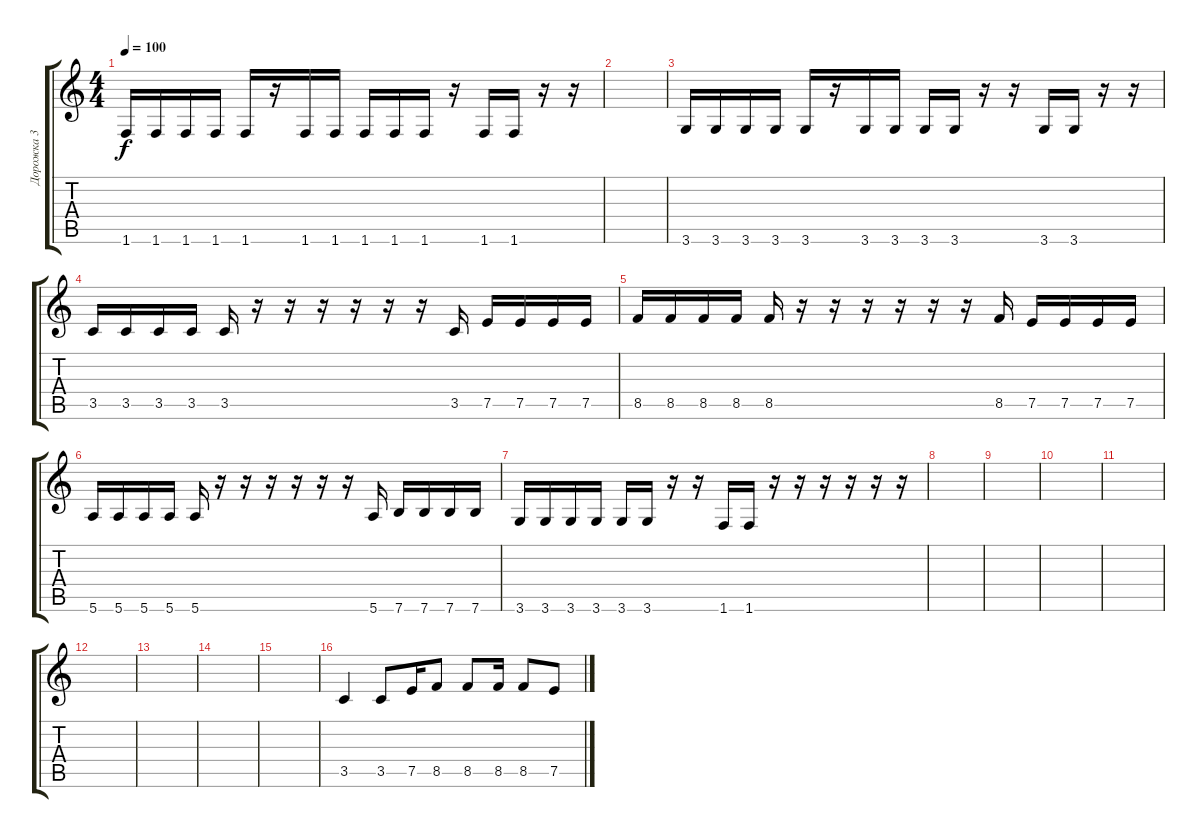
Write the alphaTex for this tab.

\track ("Дорожка 3" "Дорожка 3") {instrument electricbasspick}
\staff {score tabs}
\tuning (E4 B3 G3 D3 A2 E2) {hide}
\ts (4 4)
\tempo 100
\clef g2
\ks c
1.6.16{dy f} 1.6.16 1.6.16 1.6.16 1.6.16 r.16 1.6.16 1.6.16 1.6.16 1.6.16 1.6.16 r.16 1.6.16 1.6.16 r.16 r.16 |
|
3.6.16 3.6.16 3.6.16 3.6.16 3.6.16 r.16 3.6.16 3.6.16 3.6.16 3.6.16 r.16 r.16 3.6.16 3.6.16 r.16 r.16 |
3.5.16 3.5.16 3.5.16 3.5.16 3.5.16 r.16 r.16 r.16 r.16 r.16 r.16 3.5.16 7.5.16 7.5.16 7.5.16 7.5.16 |
8.5.16 8.5.16 8.5.16 8.5.16 8.5.16 r.16 r.16 r.16 r.16 r.16 r.16 8.5.16 7.5.16 7.5.16 7.5.16 7.5.16 |
5.6.16 5.6.16 5.6.16 5.6.16 5.6.16 r.16 r.16 r.16 r.16 r.16 r.16 5.6.16 7.6.16 7.6.16 7.6.16 7.6.16 |
3.6.16 3.6.16 3.6.16 3.6.16 3.6.16 3.6.16 r.16 r.16 1.6.16 1.6.16 r.16 r.16 r.16 r.16 r.16 r.16 |
|
|
|
|
|
|
|
|
3.5.4 3.5.8 7.5.16 8.5.8 8.5.8 8.5.16 8.5.8 7.5.8
